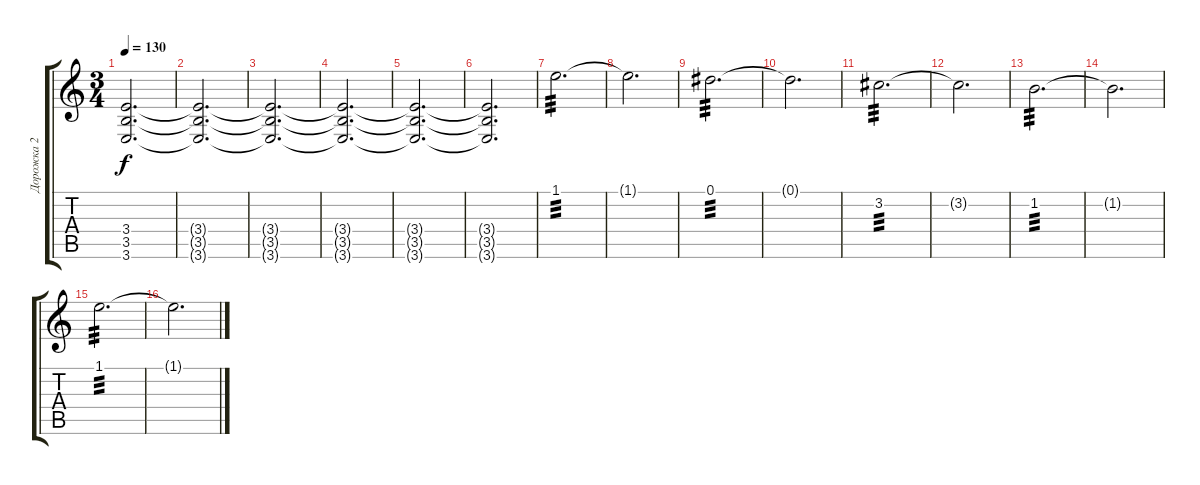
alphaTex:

\track ("Дорожка 2" "Дорожка 2") {instrument distortionguitar}
\staff {score tabs}
\tuning (Eb4 Bb3 Gb3 Db3 Ab2 Db2) {hide}
\ts (3 4)
\tempo 130
\clef g2
\ks c
(3.4{t} 3.5{t} 3.6{t}).2{d dy f} |
(3.4{t} 3.5{t} 3.6{t}).2{d} |
(3.4{t} 3.5{t} 3.6{t}).2{d} |
(3.4{t} 3.5{t} 3.6{t}).2{d} |
(3.4{t} 3.5{t} 3.6{t}).2{d volume 13 instrument electricguitarjazz} |
(3.4{t} 3.5{t} 3.6{t}).2{d} |
1.1.2{d tp 3} |
1.1{t}.2{d} |
0.1.2{d tp 3} |
0.1{t}.2{d} |
3.2.2{d tp 3} |
3.2{t}.2{d} |
1.2.2{d tp 3} |
1.2{t}.2{d} |
1.1.2{d tp 3} |
1.1{t}.2{d}
